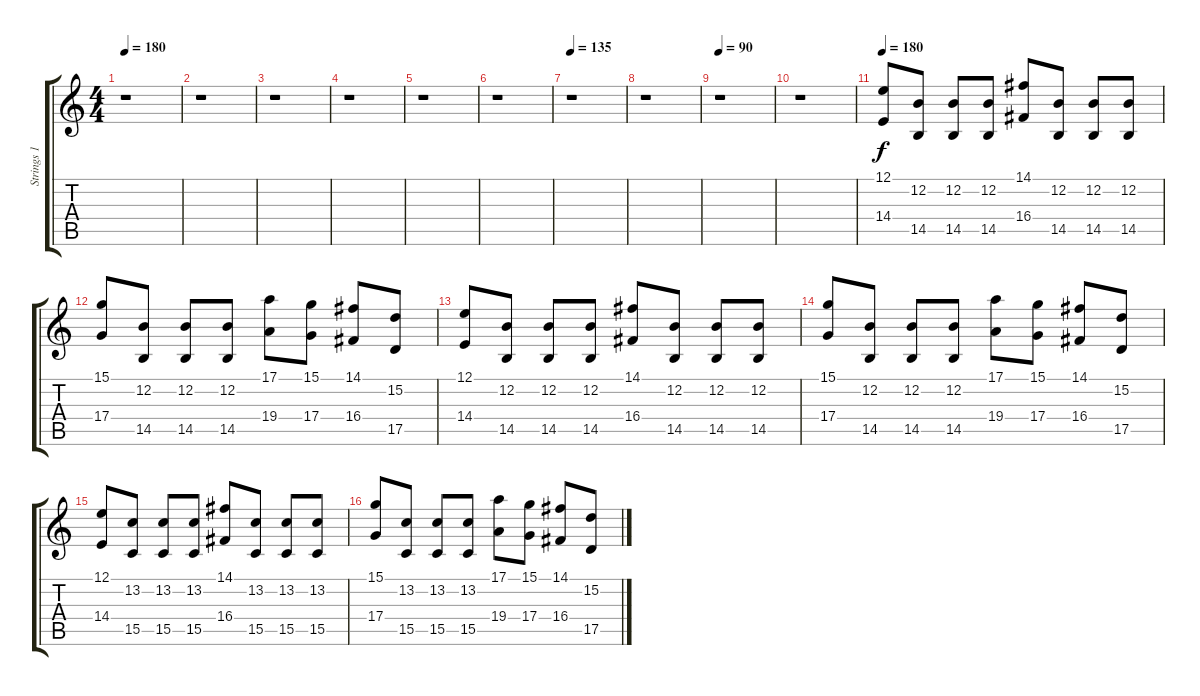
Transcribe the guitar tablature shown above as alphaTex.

\track ("Strings 1" "Strings 1") {instrument stringensemble1}
\staff {score tabs}
\tuning (E4 B3 G3 D3 A2 E2) {hide}
\ts (4 4)
\tempo 180
\clef g2
\ks c
r.1{dy f} |
r.1 |
r.1 |
r.1 |
r.1 |
r.1 |
\tempo 135
r.1 |
r.1 |
\tempo 90
r.1 |
r.1 |
\tempo 180
(12.1 14.4).8 (12.2 14.5).8 (12.2 14.5).8 (12.2 14.5).8 (14.1 16.4).8 (12.2 14.5).8 (12.2 14.5).8 (12.2 14.5).8 |
(15.1 17.4).8 (12.2 14.5).8 (12.2 14.5).8 (12.2 14.5).8 (17.1 19.4).8 (15.1 17.4).8 (14.1 16.4).8 (15.2 17.5).8 |
(12.1 14.4).8 (12.2 14.5).8 (12.2 14.5).8 (12.2 14.5).8 (14.1 16.4).8 (12.2 14.5).8 (12.2 14.5).8 (12.2 14.5).8 |
(15.1 17.4).8 (12.2 14.5).8 (12.2 14.5).8 (12.2 14.5).8 (17.1 19.4).8 (15.1 17.4).8 (14.1 16.4).8 (15.2 17.5).8 |
(12.1 14.4).8 (13.2 15.5).8 (13.2 15.5).8 (13.2 15.5).8 (14.1 16.4).8 (13.2 15.5).8 (13.2 15.5).8 (13.2 15.5).8 |
(15.1 17.4).8 (13.2 15.5).8 (13.2 15.5).8 (13.2 15.5).8 (17.1 19.4).8 (15.1 17.4).8 (14.1 16.4).8 (15.2 17.5).8
